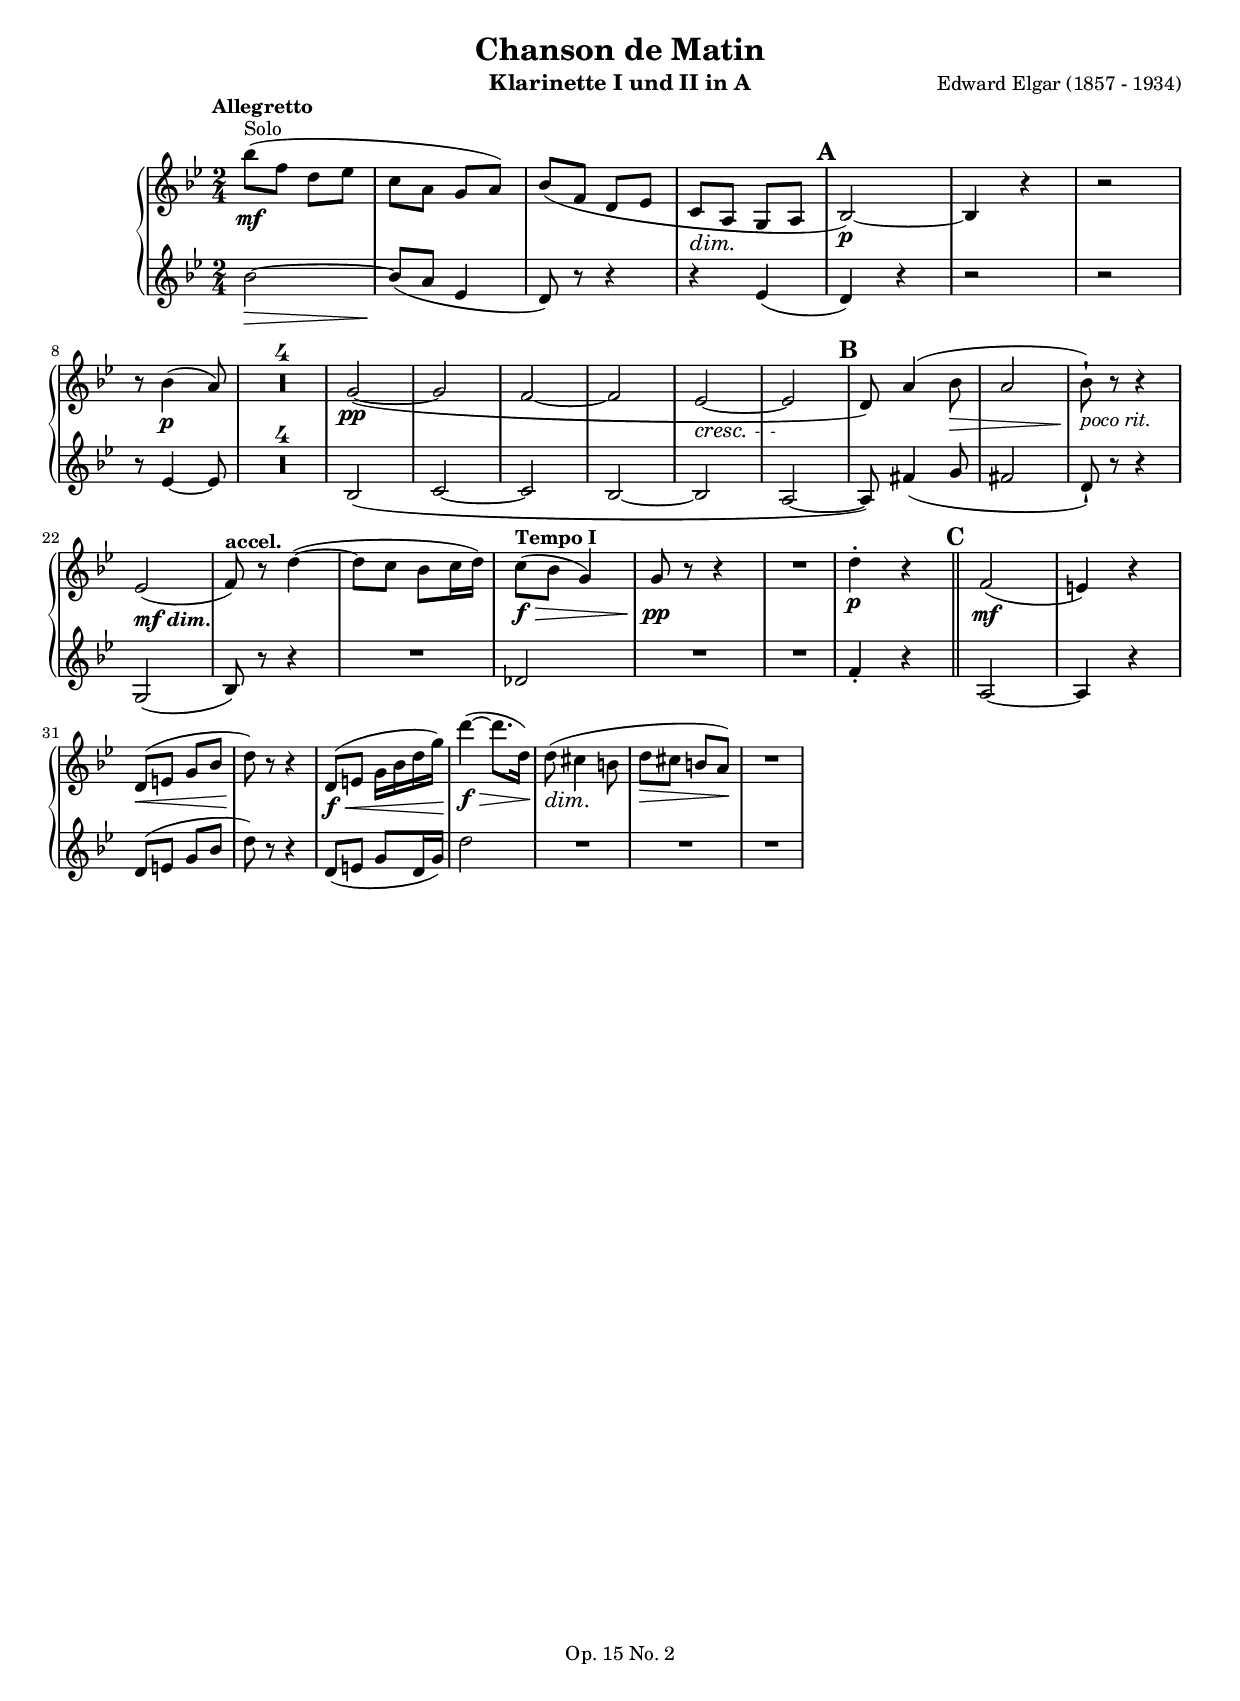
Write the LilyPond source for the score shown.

\version "2.18.2"
\language "deutsch"

\paper {
    top-margin = 10\mm
    bottom-margin = 10\mm
    left-margin = 10\mm
    right-margin = 10\mm
    ragged-last = ##t
}
  
\header{
  title = "Chanson de Matin"
  subtitle = ""
  composer = "Edward Elgar (1857 - 1934)"
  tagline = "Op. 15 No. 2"
}

% Adapt this for automatic line-breaks
% mBreak = {}
mBreak = { \break }
#(set-global-staff-size 17)

% Useful snippets
pCresc = \markup { \dynamic p \italic \bold "cresc." }
mfDim = _\markup { \dynamic mf \italic \bold "dim." }
pocoRit = _\markup {\italic {"poco rit."} }
solo = ^\markup { "Solo" }
accel = ^\markup { \bold { "accel." } }
tempoPrimo = ^\markup { \bold { "Tempo I" } }


% ---------------------------------------------------------

clarinet_I_main = {
  \defaultTimeSignature
  \time 2/4
  \tempo "Allegretto"
  \key b \major
  \relative c''' {
    % cl1 page 1 line 1
    b8( \solo \mf f d es |
    c8 a g a) |
    b8( f d es |
    c8\dim a\! g a |
    \mark #1
    b2~) \p |
    b4 r4 |
    r2 |
    \mBreak

    % cl1 page 1 line 2
    r8 b'4( \p a8) |
    R2*4 |
    g2~( \pp |
    g2 |
    f2~ |
    f2 |
    es2~ \cresc |
    es2 \! |
    \mark #2
    d8) a'4( b8 \> |
    a2 |
    b8-!)\! \pocoRit r8 r4 |
    \mBreak

    % cl1 page 1 line 3
    es,2( \mfDim |
    f8) \accel r8 d'4(~ |
    d8 c b c16 d) |
    c8( \tempoPrimo \f \> b g4) |
    g8 \pp r8 r4 |
    R2 |
    d'4-. \p r4 |
    \bar "||"
    \mark #3
    f,2 \mf( |
    e4) r4 |
    \mBreak

    % cl1 page 1 line 4
    d8( \< e g b |
    d8) \! r8 r4 |
    d,8( \f \< e g16 b d g) \! |
    d'4~( \f \> d8. d,16) \! |
    d8 \dim( cis4 \! h8 |
    d8 \> cis h a) \! |
    R2 |
    \mBreak
  }
}

clarinet_II_main = {
  \defaultTimeSignature
  \time 2/4
  \tempo "Allegretto"
  \key b \major
  \relative c'' {

    % cl2 page 1 line 1
    b2~\> |
    b8(\! a es4 |
    d8) r8 r4 |
    r4 es( |
    d4) r4 |
    r2 |
    r2 |
    \mBreak

    % cl2 page 1 line 2
    r8 es4~ es8 |
    R2*4 |
    b2( |
    c2~ |
    c2 |
    b2~ |
    b2 |
    a2~ |
    a8) fis'4( g8 |
    fis2 |
    d8-!) r8 r4 |
    \mBreak

    % cl2 page 1 line 3
    g,2( |
    b8) r8 r4 |
    R2 |
    des2 |
    R2*2 |
    f4-. r4 |
    a,2~ |
    a4 r4 |
    \mBreak

    % cl2 page 1 line 4
    d8( e g b |
    d8) r8 r4 |
    d,8( e g d16 g) |
    d'2 |
    R2*3 |
    \mBreak
  }
}

\bookpart {
  \header{
    instrument = "Klarinette I und II in A"
  }
  \score {
    \new GrandStaff <<
      \compressFullBarRests
      \new Staff {
        \transpose a a \clarinet_I_main
      }
      \new Staff {
        \transpose a a \clarinet_II_main
      }
    >>
  }
}
